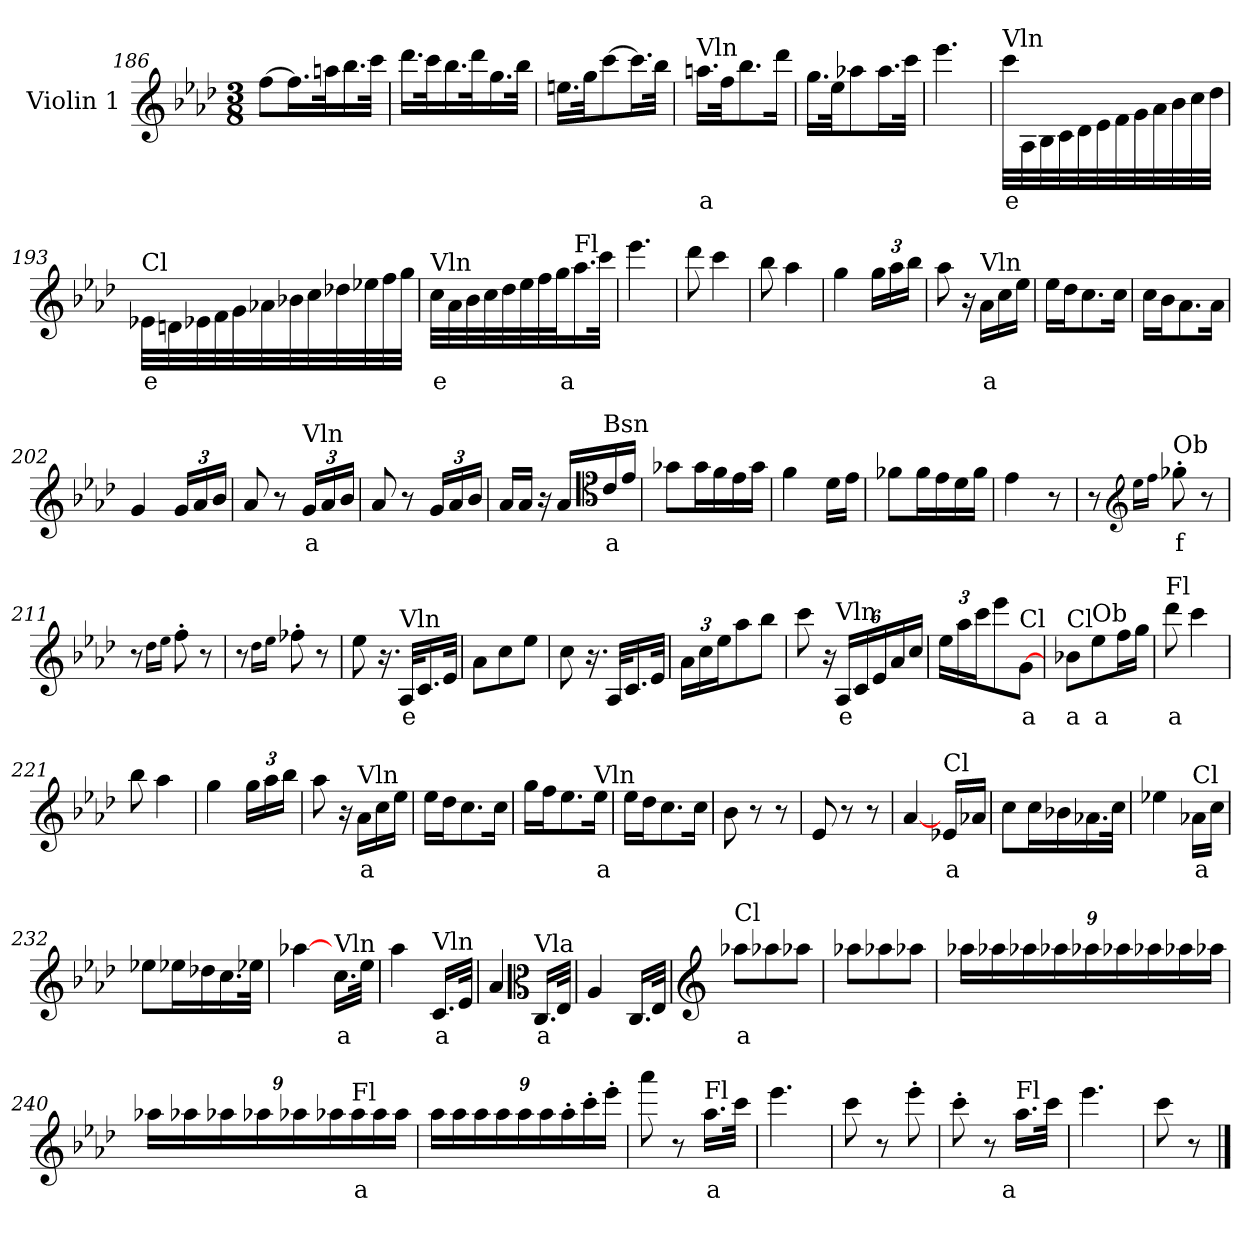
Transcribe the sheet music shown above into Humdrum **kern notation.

**kern	**text
*part1	*part1
*staff1	*staff1
*I"Violin 1	*
*I'Vln 1	*
*clefG2	*
*k[b-e-a-d-]	*
*M3/8	*
=186	=186
[8ff\L	.
16.ff\L]	.
32aan\K	.
16.bb-\	.
32ccc\JJk	.
=187	=187
16.ddd-\LL	.
32ccc\K	.
16.bb-\	.
32ddd-\K	.
16.gg\	.
32bb-\JJk	.
=188	=188
16.een\LL	.
32gg\Jk	.
[8ccc\	.
16.ccc\L]	.
32bb-\JJk	.
=189	=189
!LO:TX:a:t=Vln	!
!	!LO:LY:color=#FF0000
16.aan\LL	a
32ff\Jk	.
8.bb-\	.
16ddd-\Jk	.
=190	=190
16.gg\LL	.
32ee-\Jk	.
8aa-X\	.
16.aa-\L	.
32ccc\JJk	.
=191	=191
4.eee-	.
=192	=192
!LO:TX:a:t=Vln	!
!	!LO:LY:color=#FF0000
32ccc\LLL	e
32A-\	.
32B-\	.
32c\	.
32d-\	.
32e-\	.
32f\	.
32g\	.
32a-\	.
32b-\	.
32cc\	.
32dd-\JJJ	.
=193	=193
!LO:TX:a:t=Cl	!
!	!LO:LY:color=#FF0000
32e-X\LLL	e
32d\	.
32e-X\	.
32f\	.
32g\	.
32a-X\	.
32b-X\	.
32cc\	.
32dd-X\	.
32ee-X\	.
32ff\	.
32gg\JJJ	.
=194	=194
!LO:TX:a:t=Vln	!
!	!LO:LY:color=#FF0000
32cc\LLL	e
32a-\	.
32b-\	.
32cc\	.
32dd-\	.
32ee-\	.
32ff\	.
32gg\J	.
!LO:TX:a:t=Fl	!
!	!LO:LY:color=#FF0000
16.aa-\	a
32ccc\JJk	.
=195	=195
4.eee-	.
=196	=196
8ddd-	.
4ccc	.
=197	=197
8bb-	.
4aa-	.
=198	=198
4gg	.
*Xbrackettup	*
24gg\LL	.
24aa-\	.
24bb-\JJ	.
=199	=199
8aa-	.
16r	.
!LO:TX:a:t=Vln	!
!	!LO:LY:color=#FF0000
16a-\LL	a
16cc\	.
16ee-\JJ	.
=200	=200
16ee-\LL	.
16dd-\J	.
8.cc\	.
16cc\Jk	.
=201	=201
16cc\LL	.
16b-\J	.
8.a-\	.
16a-\Jk	.
=202	=202
4g	.
24g/LL	.
24a-/	.
24b-/JJ	.
=203	=203
8a-	.
8r	.
!LO:TX:a:t=Vln	!
!	!LO:LY:color=#FF0000
24g/LL	a
24a-/	.
24b-/JJ	.
=204	=204
8a-	.
8r	.
24g/LL	.
24a-/	.
24b-/JJ	.
=205	=205
16a-/LL	.
16a-/JJ	.
16r	.
16a-/LL	.
*clefC4	*
!LO:TX:a:t=Bsn	!
!	!LO:LY:color=#FF0000
16c/	a
16e-/JJ	.
=206	=206
8g-X\L	.
16g-\L	.
16f\	.
16e-\	.
16g-\JJ	.
=207	=207
4f	.
16d-\LL	.
16e-\JJ	.
=208	=208
8f-X\L	.
16f-\L	.
16e-\	.
16d-\	.
16f-\JJ	.
=209	=209
4e-	.
8r	.
=210	=210
8r	.
*clefG2	*
16qee-\LL	.
16qff\JJ	.
!LO:TX:a:t=Ob	!
!	!LO:LY:color=#FF0000
8gg-X'	f
8r	.
=211	=211
8r	.
16qdd-\LL	.
16qee-\JJ	.
8ff'	.
8r	.
=212	=212
8r	.
16qdd-\LL	.
16qee-\JJ	.
8ff-X'	.
8r	.
=213	=213
8ee-	.
16.r	.
!LO:TX:a:t=Vln	!
!	!LO:LY:color=#FF0000
32A-/KLL	e
16.c/	.
32e-/JJk	.
=214	=214
8a-\L	.
8cc\	.
8ee-\J	.
=215	=215
8cc	.
16.r	.
32A-/KLL	.
16.c/	.
32e-/JJk	.
=216	=216
24a-\LL	.
24cc\	.
24ee-\J	.
8aa-\	.
8bb-\J	.
=217	=217
8ccc	.
24r	.
!LO:TX:a:t=Vln	!
!	!LO:LY:color=#FF0000
24A-/LL	e
24c/	.
24e-/	.
24a-/	.
24cc/JJ	.
=218	=218
24ee-\LL	.
24aa-\	.
24ccc\J	.
8eee-\	.
!LO:TX:a:t=Cl	!
!	!LO:LY:color=#FF0000
[8g\J	a
=219	=219
!LO:TX:a:t=Cl	!
!	!LO:LY:color=#FF0000
8b-X\L	a
!LO:TX:a:t=Ob	!
!	!LO:LY:color=#FF0000
8ee-\	a
16ff\L	.
16gg\JJ	.
=220	=220
!LO:TX:a:t=Fl	!
!	!LO:LY:color=#FF0000
8ddd-	a
4ccc	.
=221	=221
8bb-	.
4aa-	.
=222	=222
4gg	.
24gg\LL	.
24aa-\	.
24bb-\JJ	.
=223	=223
8aa-	.
16r	.
!LO:TX:a:t=Vln	!
!	!LO:LY:color=#FF0000
16a-\LL	a
16cc\	.
16ee-\JJ	.
=224	=224
16ee-\LL	.
16dd-\J	.
8.cc\	.
16cc\Jk	.
=225	=225
16gg\LL	.
16ff\J	.
8.ee-\	.
!LO:TX:a:t=Vln	!
!	!LO:LY:color=#FF0000
16ee-\Jk	a
=226	=226
16ee-\LL	.
16dd-\J	.
8.cc\	.
16cc\Jk	.
=227	=227
8b-	.
8r	.
8r	.
=228	=228
8e-	.
8r	.
8r	.
=229	=229
[4a-	.
!LO:TX:a:t=Cl	!
!	!LO:LY:color=#FF0000
16e-X/LL	a
16a-X/JJ	.
=230	=230
8cc\L	.
16cc\L	.
16b-X\	.
16.a-X\	.
32cc\JJk	.
=231	=231
4ee-X	.
!LO:TX:a:t=Cl	!
!	!LO:LY:color=#FF0000
16a-X\LL	a
16cc\JJ	.
=232	=232
8ee-X\L	.
16ee-X\L	.
16dd-X\	.
16.cc\	.
32ee-X\JJk	.
=233	=233
[4aa-X	.
!LO:TX:a:t=Vln	!
!	!LO:LY:color=#FF0000
16.cc\LL	a
32ee-\JJk	.
=234	=234
4aa-	.
!LO:TX:a:t=Vln	!
!	!LO:LY:color=#FF0000
16.c/LL	a
32e-/JJk	.
=235	=235
4a-	.
*clefC3	*
!LO:TX:a:t=Vla	!
!	!LO:LY:color=#FF0000
16.C/LL	a
32E-/JJk	.
=236	=236
4A-	.
16.C/LL	.
32E-/JJk	.
=237	=237
*clefG2	*
!LO:TX:a:t=Cl	!
!	!LO:LY:color=#FF0000
8aa-X\L	a
8aa-X\	.
8aa-X\J	.
=238	=238
8aa-X\L	.
8aa-X\	.
8aa-X\J	.
=239	=239
24aa-X\LL	.
24aa-X\	.
24aa-X\	.
24aa-X\	.
24aa-X\	.
24aa-X\	.
24aa-X\	.
24aa-X\	.
24aa-X\JJ	.
=240	=240
24aa-X\LL	.
24aa-X\	.
24aa-X\	.
24aa-X\	.
24aa-X\	.
24aa-X\	.
!LO:TX:a:t=Fl	!
!	!LO:LY:color=#FF0000
24aa-\	a
24aa-\	.
24aa-\JJ	.
=241	=241
24aa-\LL	.
24aa-\	.
24aa-\	.
24aa-\	.
24aa-\	.
24aa-\	.
24aa-'\	.
24ccc'\	.
24eee-'\JJ	.
=242	=242
8aaa-	.
8r	.
!LO:TX:a:t=Fl	!
!	!LO:LY:color=#FF0000
16.aa-\LL	a
32ccc\JJk	.
=243	=243
4.eee-	.
=244	=244
8ccc	.
8r	.
8eee-'	.
=245	=245
8ccc'	.
8r	.
!LO:TX:a:t=Fl	!
!	!LO:LY:color=#FF0000
16.aa-\LL	a
32ccc\JJk	.
=246	=246
4.eee-	.
=247	=247
8ccc	.
8r	.
==	==
*-	*-
